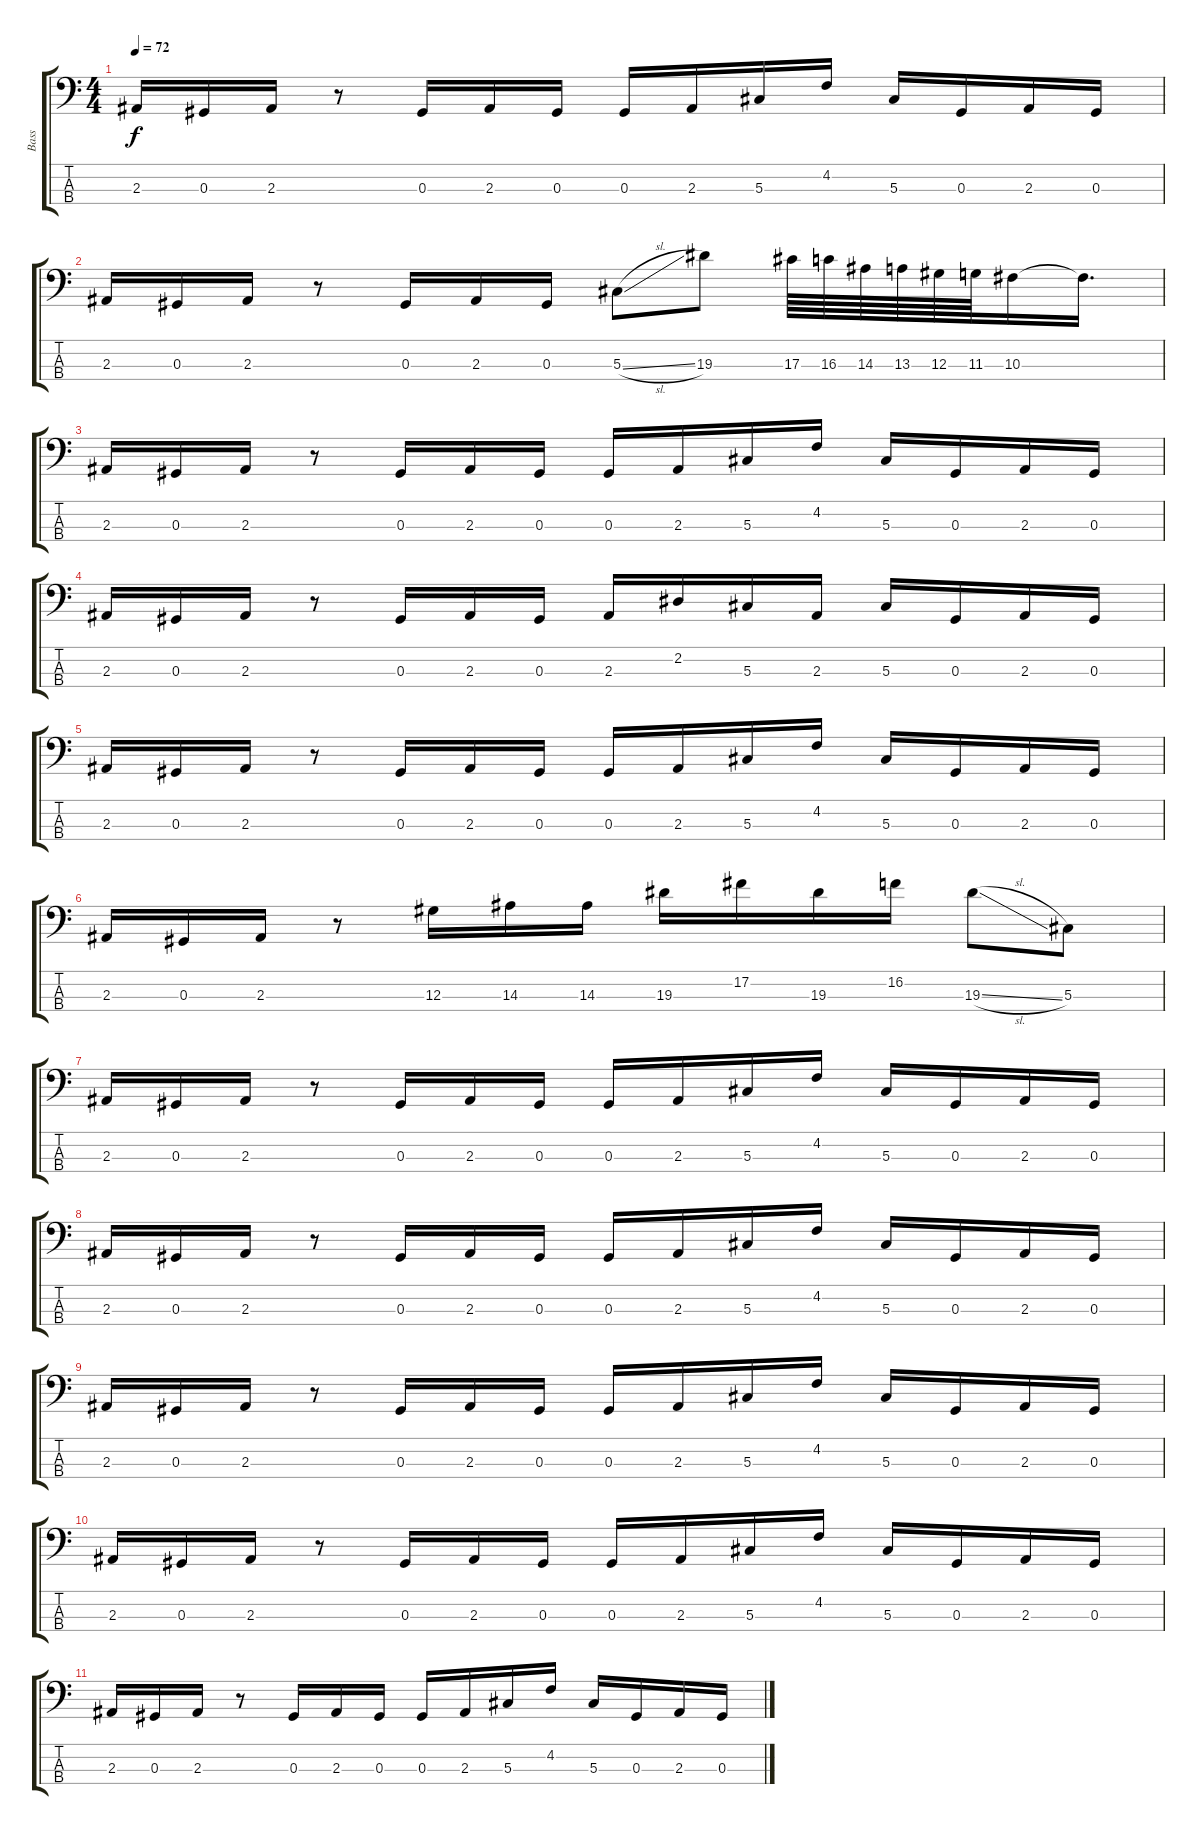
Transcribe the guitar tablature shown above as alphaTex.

\track ("Bass" "Bass") {instrument fretlessbass}
\staff {score tabs}
\tuning (Gb2 Db2 Ab1 Db1) {hide}
\ts (4 4)
\tempo 72
\clef f4
\ks c
2.3.16{dy f} 0.3.16 2.3.16 r.8 0.3.16 2.3.16 0.3.16 0.3.16 2.3.16 5.3.16 4.2.16 5.3.16 0.3.16 2.3.16 0.3.16 |
2.3.16 0.3.16 2.3.16 r.8 0.3.16 2.3.16 0.3.16 5.3{sl}.8 19.3.8 17.3.64 16.3.64 14.3.64 13.3.64 12.3.64 11.3.64 10.3.16 10.3{t}.16{d} |
2.3.16 0.3.16 2.3.16 r.8 0.3.16 2.3.16 0.3.16 0.3.16 2.3.16 5.3.16 4.2.16 5.3.16 0.3.16 2.3.16 0.3.16 |
2.3.16 0.3.16 2.3.16 r.8 0.3.16 2.3.16 0.3.16 2.3.16 2.2.16 5.3.16 2.3.16 5.3.16 0.3.16 2.3.16 0.3.16 |
2.3.16 0.3.16 2.3.16 r.8 0.3.16 2.3.16 0.3.16 0.3.16 2.3.16 5.3.16 4.2.16 5.3.16 0.3.16 2.3.16 0.3.16 |
2.3.16 0.3.16 2.3.16 r.8 12.3.16 14.3.16 14.3.16 19.3.16 17.2.16 19.3.16 16.2.16 19.3{sl}.8 5.3.8 |
2.3.16 0.3.16 2.3.16 r.8 0.3.16 2.3.16 0.3.16 0.3.16 2.3.16 5.3.16 4.2.16 5.3.16 0.3.16 2.3.16 0.3.16 |
2.3.16{volume 11} 0.3.16 2.3.16 r.8 0.3.16{volume 10} 2.3.16 0.3.16 0.3.16 2.3.16 5.3.16 4.2.16 5.3.16{volume 9} 0.3.16 2.3.16 0.3.16 |
2.3.16{volume 8} 0.3.16 2.3.16 r.8 0.3.16 2.3.16 0.3.16 0.3.16{volume 7} 2.3.16 5.3.16 4.2.16 5.3.16 0.3.16 2.3.16 0.3.16 |
2.3.16{volume 6} 0.3.16 2.3.16 r.8 0.3.16 2.3.16 0.3.16 0.3.16{volume 4} 2.3.16 5.3.16 4.2.16 5.3.16 0.3.16 2.3.16 0.3.16 |
2.3.16{volume 3} 0.3.16 2.3.16 r.8 0.3.16{volume 2} 2.3.16 0.3.16 0.3.16{volume 1} 2.3.16 5.3.16 4.2.16 5.3.16{volume 0} 0.3.16 2.3.16 0.3.16
